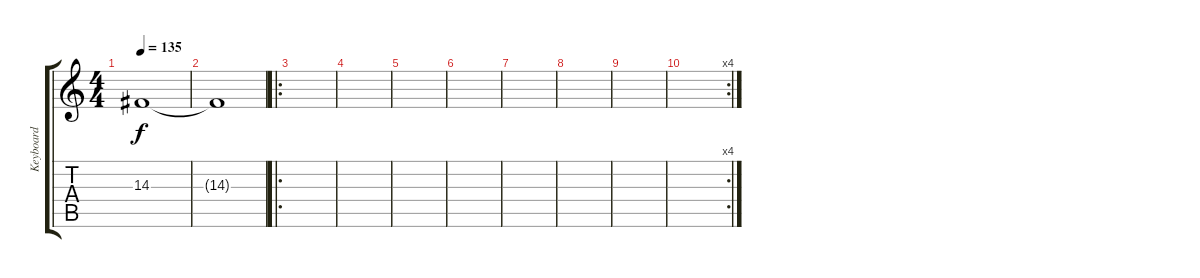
\track ("Keyboard" "Keyboard") {instrument acousticgrandpiano}
\staff {score tabs}
\tuning (Db4 Ab3 E3 B2 Gb2 Db2) {hide}
\ts (4 4)
\tempo 135
\clef g2
\ks c
14.3{t}.1{dy f} |
14.3{t}.1 |
\ro
|
|
|
|
|
|
|
\rc 4
